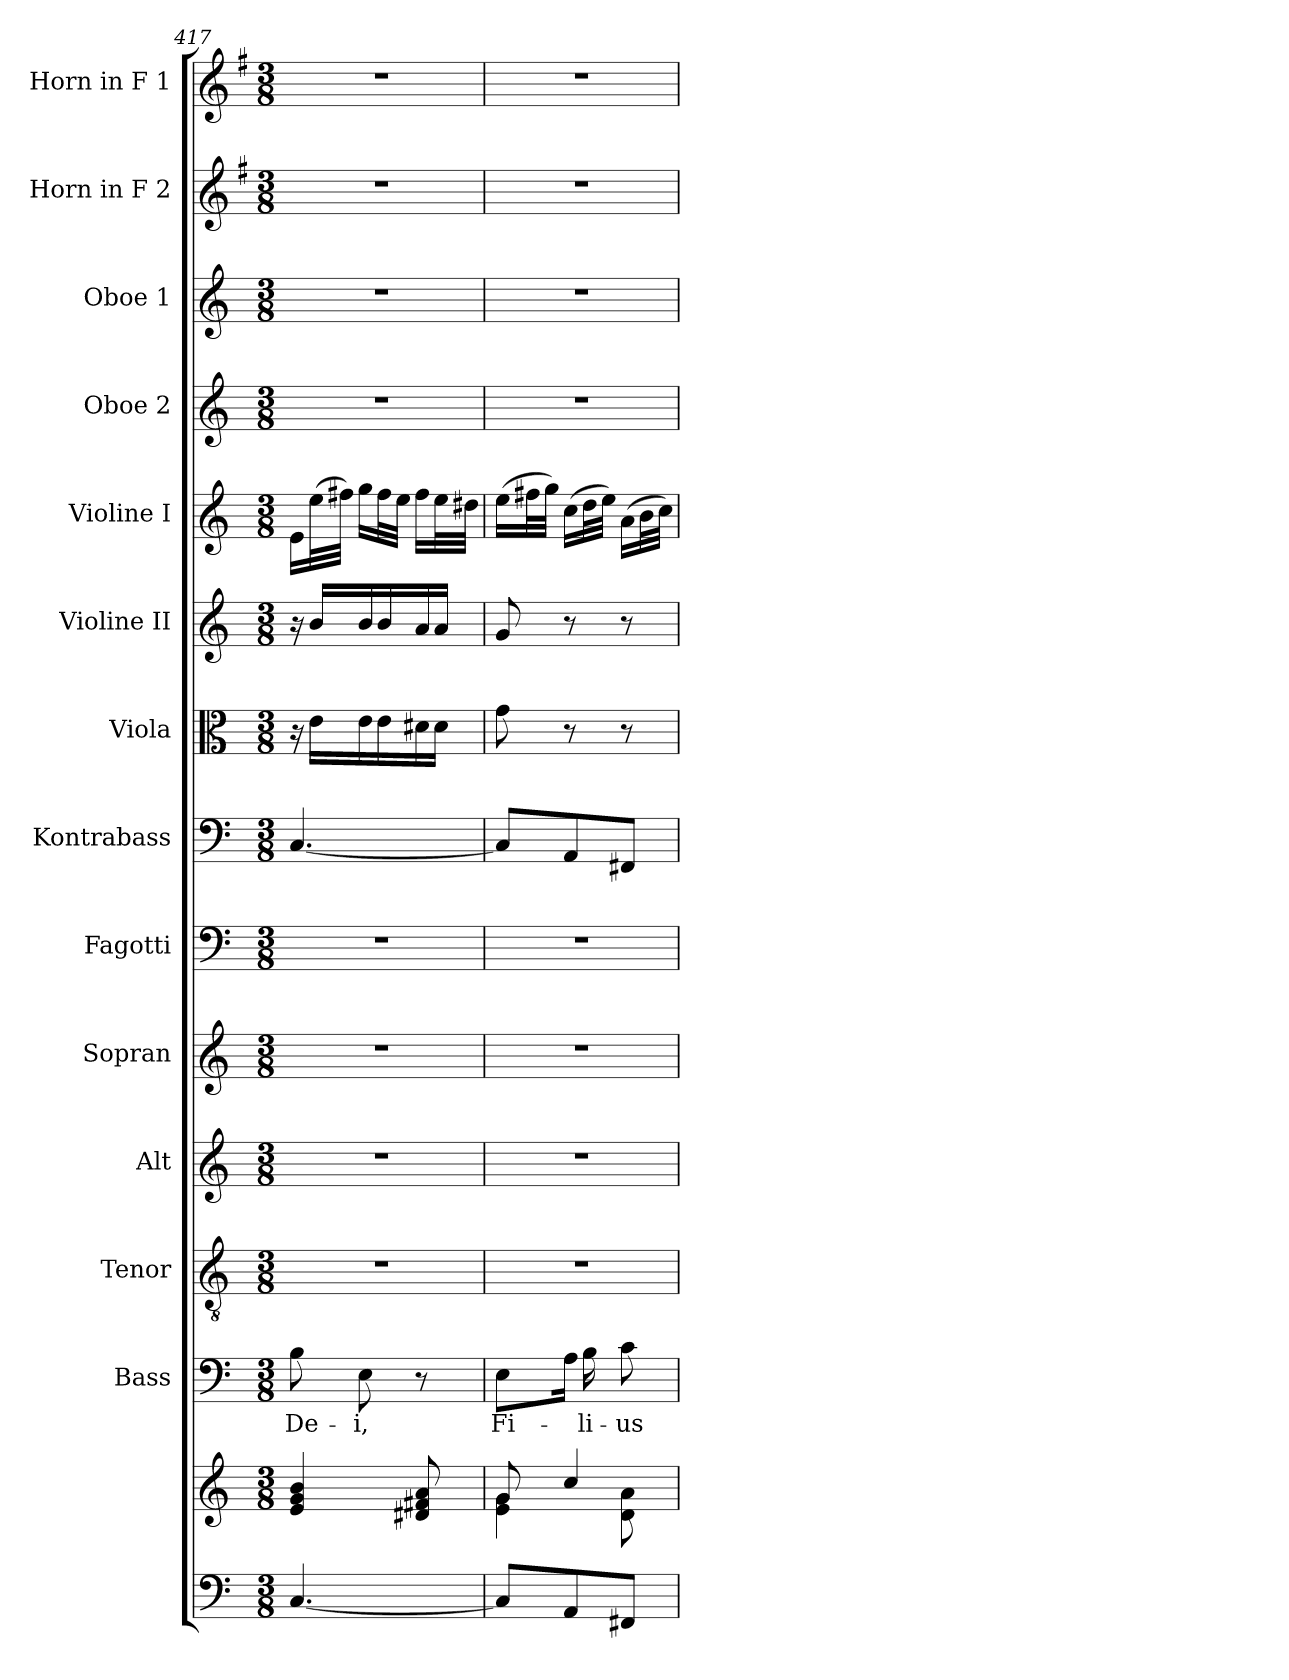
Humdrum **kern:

**kern	**kern	**kern	**text	**kern	**kern	**kern	**kern	**kern	**kern	**kern	**kern	**kern	**kern	**kern	**kern
*part14	*part14	*part13	*part13	*part12	*part11	*part10	*part9	*part8	*part7	*part6	*part5	*part4	*part3	*part2	*part1
*staff15	*staff14	*staff13	*staff13	*staff12	*staff11	*staff10	*staff9	*staff8	*staff7	*staff6	*staff5	*staff4	*staff3	*staff2	*staff1
*	*	*I"Bass	*	*I"Tenor	*I"Alt	*I"Sopran	*I"Fagotti	*I"Kontrabass	*I"Viola	*I"Violine II	*I"Violine I	*I"Oboe 2	*I"Oboe 1	*I"Horn in F 2	*I"Horn in F 1
*	*	*I'B.	*	*I'T.	*I'A.	*I'S.	*I'Fg.	*I'Kb.	*I'Vla.	*I'Vl. II	*I'Vl. I	*I'Ob. 2	*I'Ob. 1	*	*
*clefF4	*clefG2	*clefF4	*	*clefGv2	*clefG2	*clefG2	*clefF4	*clefF4	*clefC3	*clefG2	*clefG2	*clefG2	*clefG2	*clefG2	*clefG2
*	*	*	*	*	*	*	*	*ITrd7c12	*	*	*	*	*	*ITrd4c7	*ITrd4c7
*k[]	*k[]	*k[]	*	*k[]	*k[]	*k[]	*k[]	*k[]	*k[]	*k[]	*k[]	*k[]	*k[]	*k[]	*k[]
*C:	*C:	*C:	*	*C:	*C:	*C:	*C:	*C:	*C:	*C:	*C:	*C:	*C:	*C:	*C:
*M3/8	*M3/8	*M3/8	*	*M3/8	*M3/8	*M3/8	*M3/8	*M3/8	*M3/8	*M3/8	*M3/8	*M3/8	*M3/8	*M3/8	*M3/8
=417	=417	=417	=417	=417	=417	=417	=417	=417	=417	=417	=417	=417	=417	=417	=417
!	!	!	!LO:LY:b	!	!	!	!	!	!	!	!	!	!	!	!
[4.C/	4e/ 4g/ 4b/	8B\	De-	4.r	4.r	4.r	4.r	[4.CC/	16r	16r	16e\LL	4.r	4.r	4.r	4.r
.	.	.	.	.	.	.	.	.	16e\LL	16b/LL	(>32ee\L	.	.	.	.
.	.	.	.	.	.	.	.	.	.	.	32ff#X\JJJ)	.	.	.	.
!	!	!	!LO:LY:b	!	!	!	!	!	!	!	!	!	!	!	!
.	.	8E\	-i,	.	.	.	.	.	16e\	16b/	16gg\LL	.	.	.	.
.	.	.	.	.	.	.	.	.	16e\	16b/	32ff#\L	.	.	.	.
.	.	.	.	.	.	.	.	.	.	.	32ee\JJJ	.	.	.	.
.	8d#X/ 8f#X/ 8a/	8r	.	.	.	.	.	.	16d#X\	16a/	16ff#\LL	.	.	.	.
.	.	.	.	.	.	.	.	.	16d#\JJ	16a/JJ	32ee\L	.	.	.	.
.	.	.	.	.	.	.	.	.	.	.	32dd#X\JJJ	.	.	.	.
!!LO:PB:g=z
=418	=418	=418	=418	=418	=418	=418	=418	=418	=418	=418	=418	=418	=418	=418	=418
*	*^	*	*	*	*	*	*	*	*	*	*	*	*	*	*
!	!	!	!	!LO:LY:b	!	!	!	!	!	!	!	!	!	!	!	!
8C/L]	8g/	4e\ 4g\	8E\L	Fi-	4.r	4.r	4.r	4.r	8CC/L]	8g\	8g/	(>16ee\LL	4.r	4.r	4.r	4.r
.	.	.	.	.	.	.	.	.	.	.	.	32ff#X\L	.	.	.	.
.	.	.	.	.	.	.	.	.	.	.	.	32gg\JJJ)	.	.	.	.
8AA/	4cc/	.	16A\Jk	.	.	.	.	.	8AAA/	8r	8r	(>16cc\LL	.	.	.	.
!	!	!	!	!LO:LY:b	!	!	!	!	!	!	!	!	!	!	!	!
.	.	.	16B\	-li-	.	.	.	.	.	.	.	32dd\L	.	.	.	.
.	.	.	.	.	.	.	.	.	.	.	.	32ee\JJJ)	.	.	.	.
!	!	!	!	!LO:LY:b	!	!	!	!	!	!	!	!	!	!	!	!
8FF#X/J	.	8d\ 8a\	8c\	-us	.	.	.	.	8FFF#X/J	8r	8r	(>16a\LL	.	.	.	.
.	.	.	.	.	.	.	.	.	.	.	.	32b\L	.	.	.	.
.	.	.	.	.	.	.	.	.	.	.	.	32cc\JJJ)	.	.	.	.
*	*v	*v	*	*	*	*	*	*	*	*	*	*	*	*	*	*
=	=	=	=	=	=	=	=	=	=	=	=	=	=	=	=
*-	*-	*-	*-	*-	*-	*-	*-	*-	*-	*-	*-	*-	*-	*-	*-
